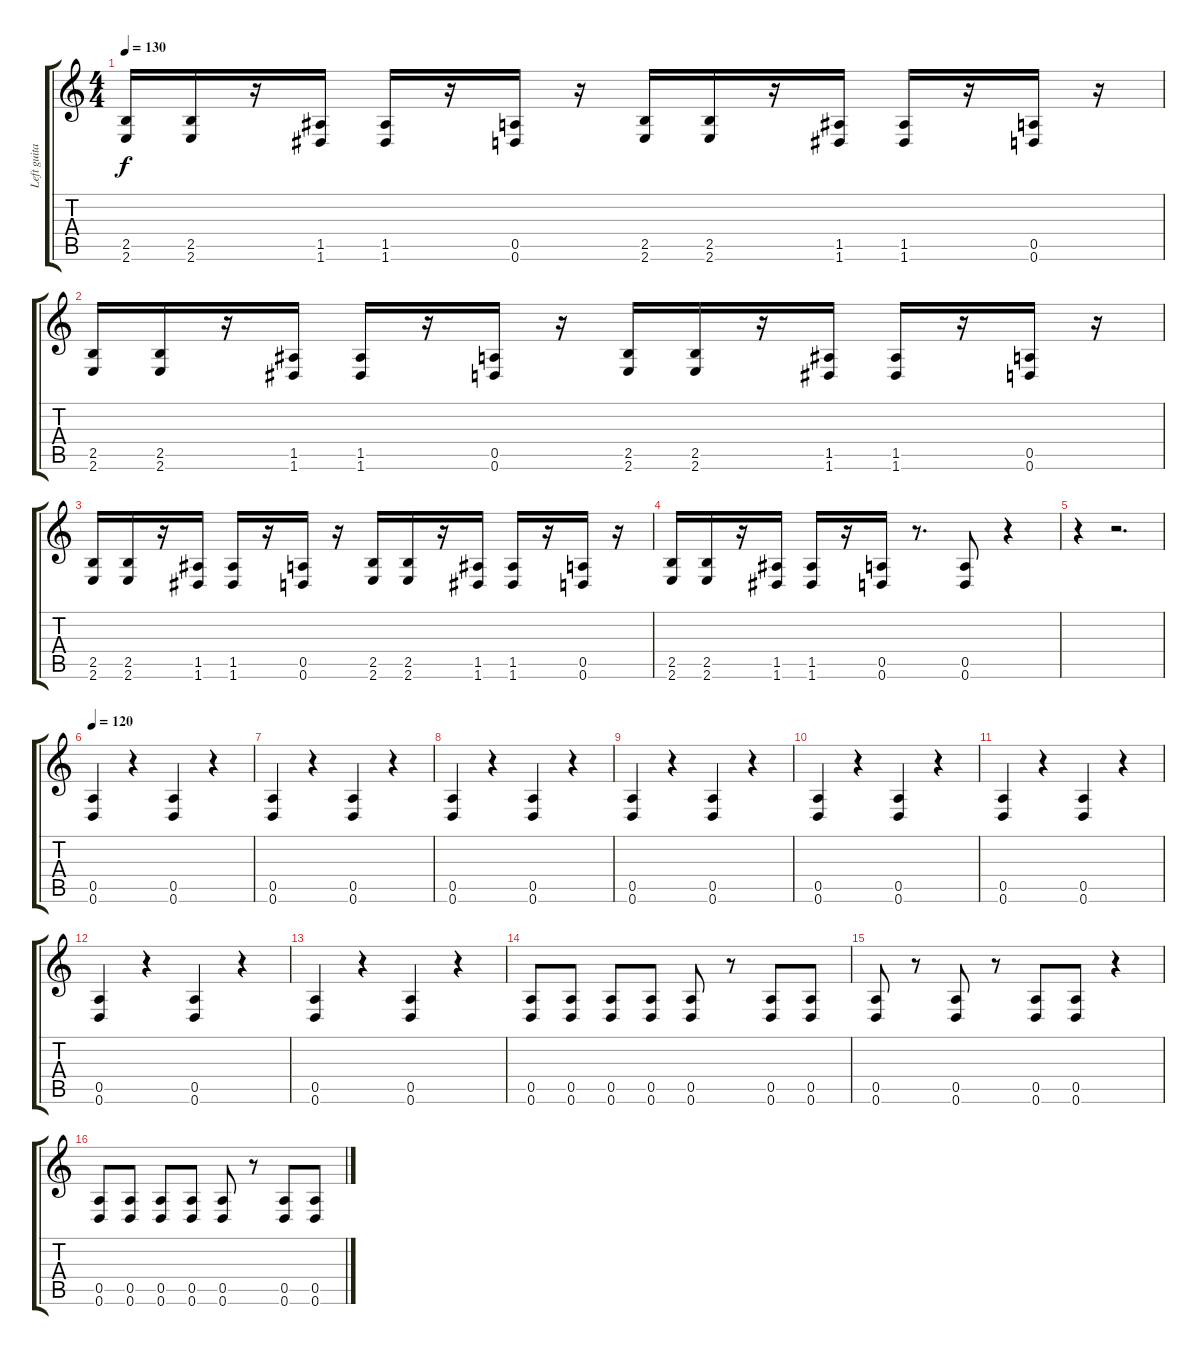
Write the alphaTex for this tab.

\track ("Left guitar" "Left guita") {instrument distortionguitar}
\staff {score tabs}
\tuning (E4 B3 G3 D3 A2 D2) {hide}
\ts (4 4)
\tempo 130
\clef g2
\ks c
(2.5 2.6).16{dy f} (2.5 2.6).16 r.16 (1.5 1.6).16 (1.5 1.6).16 r.16 (0.5 0.6).16 r.16 (2.5 2.6).16 (2.5 2.6).16 r.16 (1.5 1.6).16 (1.5 1.6).16 r.16 (0.5 0.6).16 r.16 |
(2.5 2.6).16 (2.5 2.6).16 r.16 (1.5 1.6).16 (1.5 1.6).16 r.16 (0.5 0.6).16 r.16 (2.5 2.6).16 (2.5 2.6).16 r.16 (1.5 1.6).16 (1.5 1.6).16 r.16 (0.5 0.6).16 r.16 |
(2.5 2.6).16 (2.5 2.6).16 r.16 (1.5 1.6).16 (1.5 1.6).16 r.16 (0.5 0.6).16 r.16 (2.5 2.6).16 (2.5 2.6).16 r.16 (1.5 1.6).16 (1.5 1.6).16 r.16 (0.5 0.6).16 r.16 |
(2.5 2.6).16 (2.5 2.6).16 r.16 (1.5 1.6).16 (1.5 1.6).16 r.16 (0.5 0.6).16 r.8{d} (0.5 0.6).8 r.4 |
r.4 r.2{d} |
\tempo 120
(0.5 0.6).4 r.4 (0.5 0.6).4 r.4 |
(0.5 0.6).4 r.4 (0.5 0.6).4 r.4 |
(0.5 0.6).4 r.4 (0.5 0.6).4 r.4 |
(0.5 0.6).4 r.4 (0.5 0.6).4 r.4 |
(0.5 0.6).4 r.4 (0.5 0.6).4 r.4 |
(0.5 0.6).4 r.4 (0.5 0.6).4 r.4 |
(0.5 0.6).4 r.4 (0.5 0.6).4 r.4 |
(0.5 0.6).4 r.4 (0.5 0.6).4 r.4 |
(0.5 0.6).8 (0.5 0.6).8 (0.5 0.6).8 (0.5 0.6).8 (0.5 0.6).8 r.8 (0.5 0.6).8 (0.5 0.6).8 |
(0.5 0.6).8 r.8 (0.5 0.6).8 r.8 (0.5 0.6).8 (0.5 0.6).8 r.4 |
(0.5 0.6).8 (0.5 0.6).8 (0.5 0.6).8 (0.5 0.6).8 (0.5 0.6).8 r.8 (0.5 0.6).8 (0.5 0.6).8
